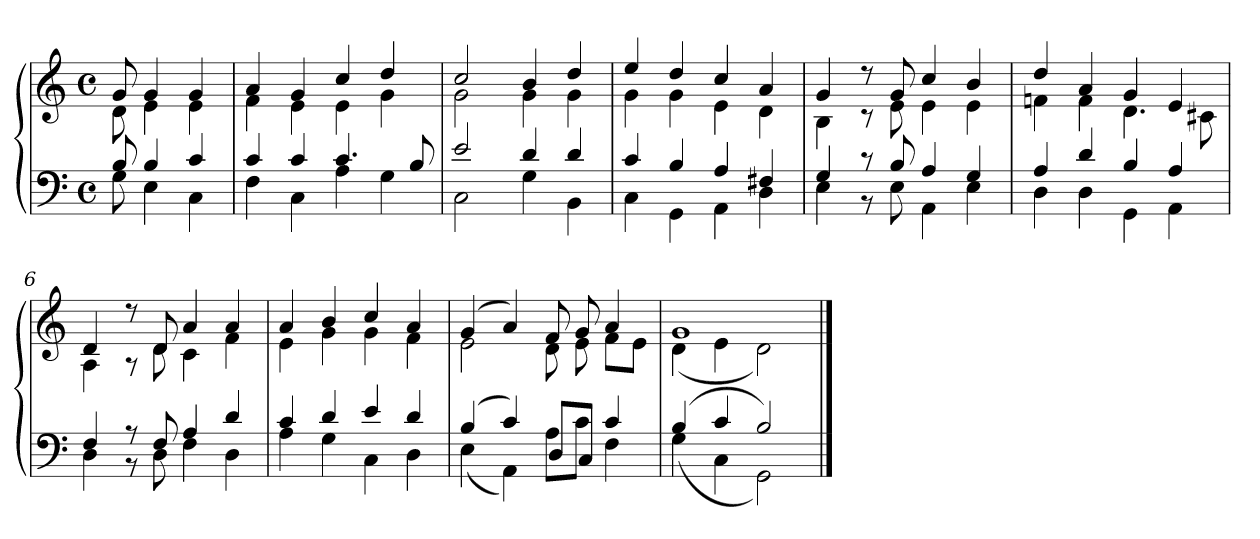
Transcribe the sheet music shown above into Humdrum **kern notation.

**kern	**kern
*part1	*part1
*staff2	*staff1
*clefF4	*clefG2
*k[]	*k[]
*G:mix	*G:mix
*M4/4	*M4/4
*met(c)	*met(c)
=	=
*^	*^
8B	8G	8g	8d
4B	4E	4g	4e
4c	4C	4g	4e
=1	=1	=1	=1
4c	4F	4a	4f
4c	4C	4g	4e
4.c	4A	4cc	4e
.	4G	4dd	4g
8B	.	.	.
=2	=2	=2	=2
2e	2C	2cc	2g
4d	4G	4b	4g
4d	4BB	4dd	4g
=3	=3	=3	=3
4c	4C	4ee	4g
4B	4GG	4dd	4g
4A	4AA	4cc	4e
4F#X	4D	4a	4d
=4	=4	=4	=4
4G	4E	4g	4B
8r	8r	8r	8r
8B	8E	8g	8e
4A	4AA	4cc	4e
4G	4E	4b	4e
=5	=5	=5	=5
4A	4D	4dd	4fn
4d	4D	4a	4f
4B	4GG	4g	4.d
4A	4AA	4e	.
.	.	.	8c#i
=6	=6	=6	=6
4F	4D	4d	4A
8r	8r	8r	8r
8F	8D	8d	8d
4A	4F	4a	4c
4d	4D	4a	4f
=7	=7	=7	=7
4c	4A	4a	4e
4d	4G	4b	4g
4e	4C	4cc	4g
4d	4D	4a	4f
=8	=8	=8	=8
(4B	(4E	(4g	2e
4c)	4AA)	4a)	.
8A\L	8D/L	8f/	8d
8c\J	8C/J	8g/	8e
4c	4F	4a	8fL
.	.	.	8eJ
=9	=9	=9	=9
(4B	(4G	1g	(4d
4c	4C	.	4e
2B)	2GG)	.	2d)
*v	*v	*	*
*	*v	*v
==	==
*-	*-
